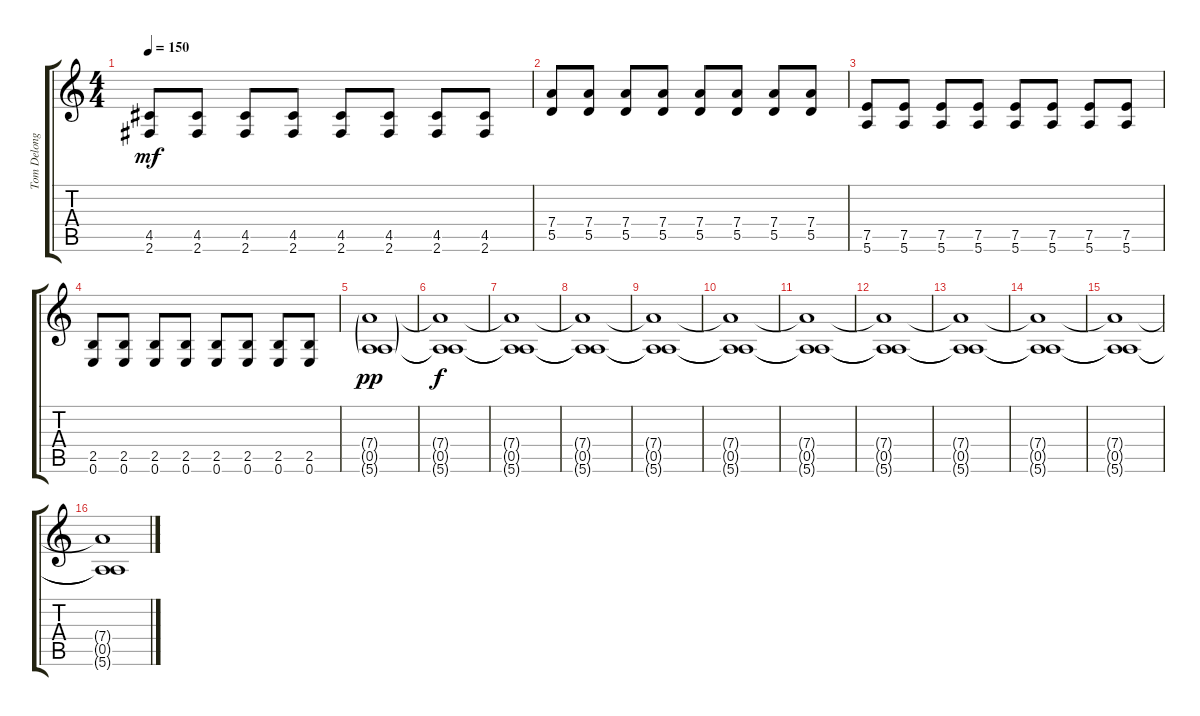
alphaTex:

\track ("Tom Delonge Guitar 2" "Tom Delong") {instrument distortionguitar}
\staff {score tabs}
\tuning (E4 B3 G3 D3 A2 E2) {hide}
\ts (4 4)
\tempo 150
\clef g2
\ks c
(4.5 2.6).8{dy mf} (4.5 2.6).8 (4.5 2.6).8 (4.5 2.6).8 (4.5 2.6).8 (4.5 2.6).8 (4.5 2.6).8 (4.5 2.6).8 |
(7.4 5.5).8 (7.4 5.5).8 (7.4 5.5).8 (7.4 5.5).8 (7.4 5.5).8 (7.4 5.5).8 (7.4 5.5).8 (7.4 5.5).8 |
(7.5 5.6).8 (7.5 5.6).8 (7.5 5.6).8 (7.5 5.6).8 (7.5 5.6).8 (7.5 5.6).8 (7.5 5.6).8 (7.5 5.6).8 |
(2.5 0.6).8 (2.5 0.6).8 (2.5 0.6).8 (2.5 0.6).8 (2.5 0.6).8 (2.5 0.6).8 (2.5 0.6).8 (2.5 0.6).8 |
(7.4{g} 0.5{g} 5.6{g}).1{dy pp} |
(7.4{t} 0.5{t} 5.6{t}).1{dy f} |
(7.4{t} 0.5{t} 5.6{t}).1 |
(7.4{t} 0.5{t} 5.6{t}).1 |
(7.4{t} 0.5{t} 5.6{t}).1 |
(7.4{t} 0.5{t} 5.6{t}).1 |
(7.4{t} 0.5{t} 5.6{t}).1 |
(7.4{t} 0.5{t} 5.6{t}).1 |
(7.4{t} 0.5{t} 5.6{t}).1 |
(7.4{t} 0.5{t} 5.6{t}).1 |
(7.4{t} 0.5{t} 5.6{t}).1 |
(7.4{t} 0.5{t} 5.6{t}).1
